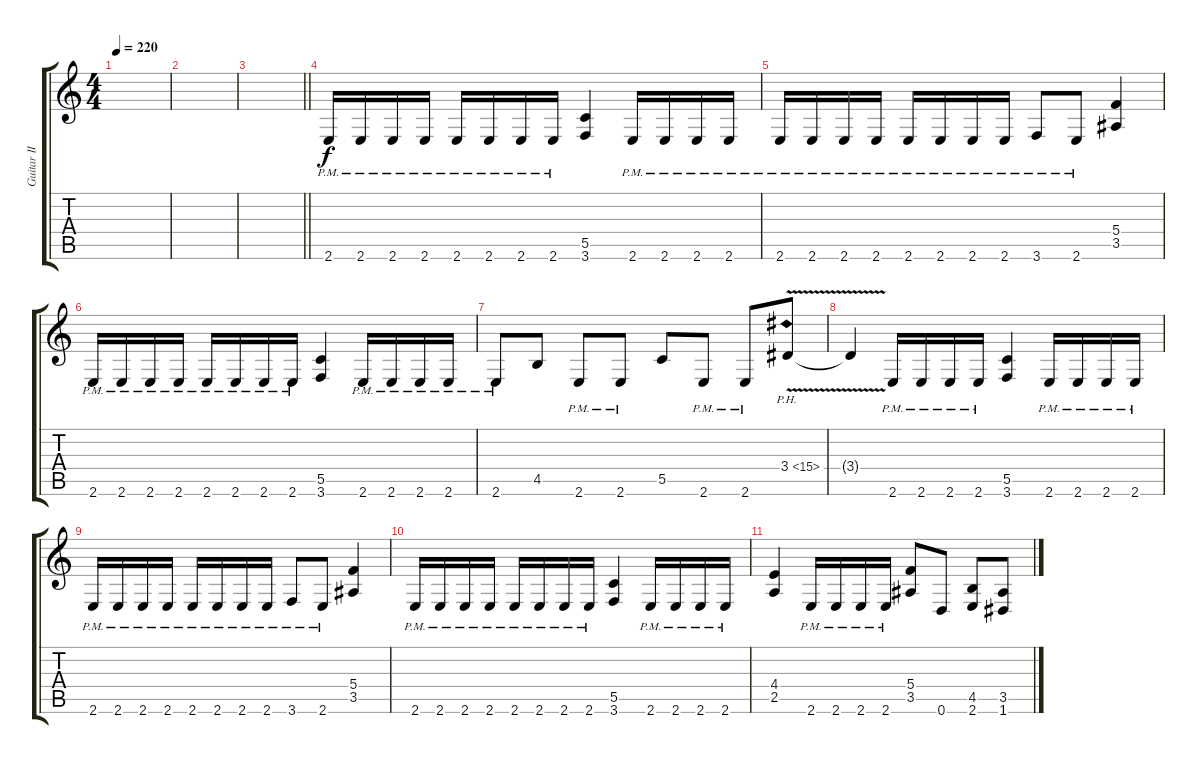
\track ("Guitar II" "Guitar II") {instrument distortionguitar}
\staff {score tabs}
\tuning (D4 A3 F3 C3 G2 D2) {hide}
\ts (4 4)
\tempo 220
\clef g2
\ks c
|
|
\barLineRight lightlight
|
\section ("" "")
2.6{pm}.16 2.6{pm}.16 2.6{pm}.16 2.6{pm}.16 2.6{pm}.16 2.6{pm}.16 2.6{pm}.16 2.6{pm}.16 (5.5 3.6).4 2.6{pm}.16 2.6{pm}.16 2.6{pm}.16 2.6{pm}.16 |
2.6{pm}.16 2.6{pm}.16 2.6{pm}.16 2.6{pm}.16 2.6{pm}.16 2.6{pm}.16 2.6{pm}.16 2.6{pm}.16 3.6{pm}.8 2.6{pm}.8 (5.4 3.5).4 |
2.6{pm}.16 2.6{pm}.16 2.6{pm}.16 2.6{pm}.16 2.6{pm}.16 2.6{pm}.16 2.6{pm}.16 2.6{pm}.16 (5.5 3.6).4 2.6{pm}.16 2.6{pm}.16 2.6{pm}.16 2.6{pm}.16 |
2.6{pm}.8 4.5.8 2.6{pm}.8 2.6{pm}.8 5.5.8 2.6{pm}.8 2.6{pm}.8 3.4{ph 12 v}.8 |
3.4{t}.4 2.6{pm}.16 2.6{pm}.16 2.6{pm}.16 2.6{pm}.16 (5.5 3.6).4 2.6{pm}.16 2.6{pm}.16 2.6{pm}.16 2.6{pm}.16 |
2.6{pm}.16 2.6{pm}.16 2.6{pm}.16 2.6{pm}.16 2.6{pm}.16 2.6{pm}.16 2.6{pm}.16 2.6{pm}.16 3.6{pm}.8 2.6{pm}.8 (5.4 3.5).4 |
2.6{pm}.16 2.6{pm}.16 2.6{pm}.16 2.6{pm}.16 2.6{pm}.16 2.6{pm}.16 2.6{pm}.16 2.6{pm}.16 (5.5 3.6).4 2.6{pm}.16 2.6{pm}.16 2.6{pm}.16 2.6{pm}.16 |
(4.4 2.5).4 2.6{pm}.16 2.6{pm}.16 2.6{pm}.16 2.6{pm}.16 (5.4 3.5).8 0.6.8 (4.5 2.6).8 (3.5 1.6).8
